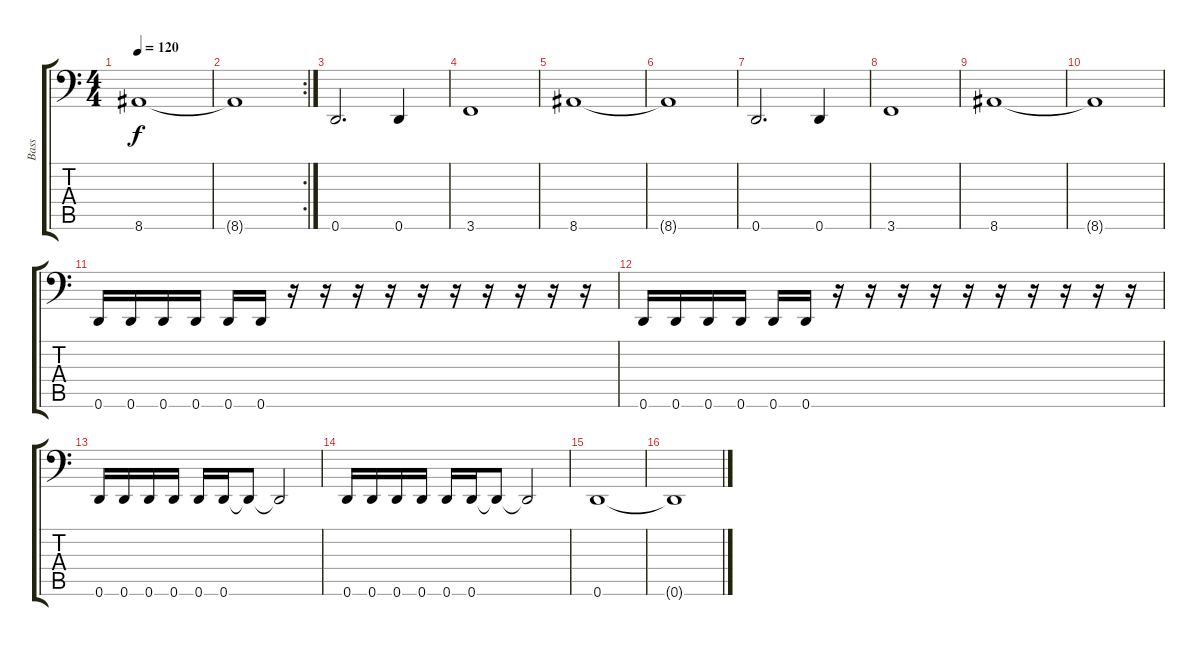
\track ("Bass" "Bass") {instrument electricbasspick}
\staff {score tabs}
\tuning (E3 B2 G2 D2 A1 D1) {hide}
\ts (4 4)
\tempo 120
\clef f4
\ks c
8.6.1{dy f} |
\rc 2
8.6{t}.1 |
0.6.2{d} 0.6.4 |
3.6.1 |
8.6.1 |
8.6{t}.1 |
0.6.2{d} 0.6.4 |
3.6.1 |
8.6.1 |
8.6{t}.1 |
0.6.16 0.6.16 0.6.16 0.6.16 0.6.16 0.6.16 r.16 r.16 r.16 r.16 r.16 r.16 r.16 r.16 r.16 r.16 |
0.6.16 0.6.16 0.6.16 0.6.16 0.6.16 0.6.16 r.16 r.16 r.16 r.16 r.16 r.16 r.16 r.16 r.16 r.16 |
0.6.16 0.6.16 0.6.16 0.6.16 0.6.16 0.6.16 0.6{t}.8 0.6{t}.2 |
0.6.16 0.6.16 0.6.16 0.6.16 0.6.16 0.6.16 0.6{t}.8 0.6{t}.2 |
0.6.1 |
0.6{t}.1
